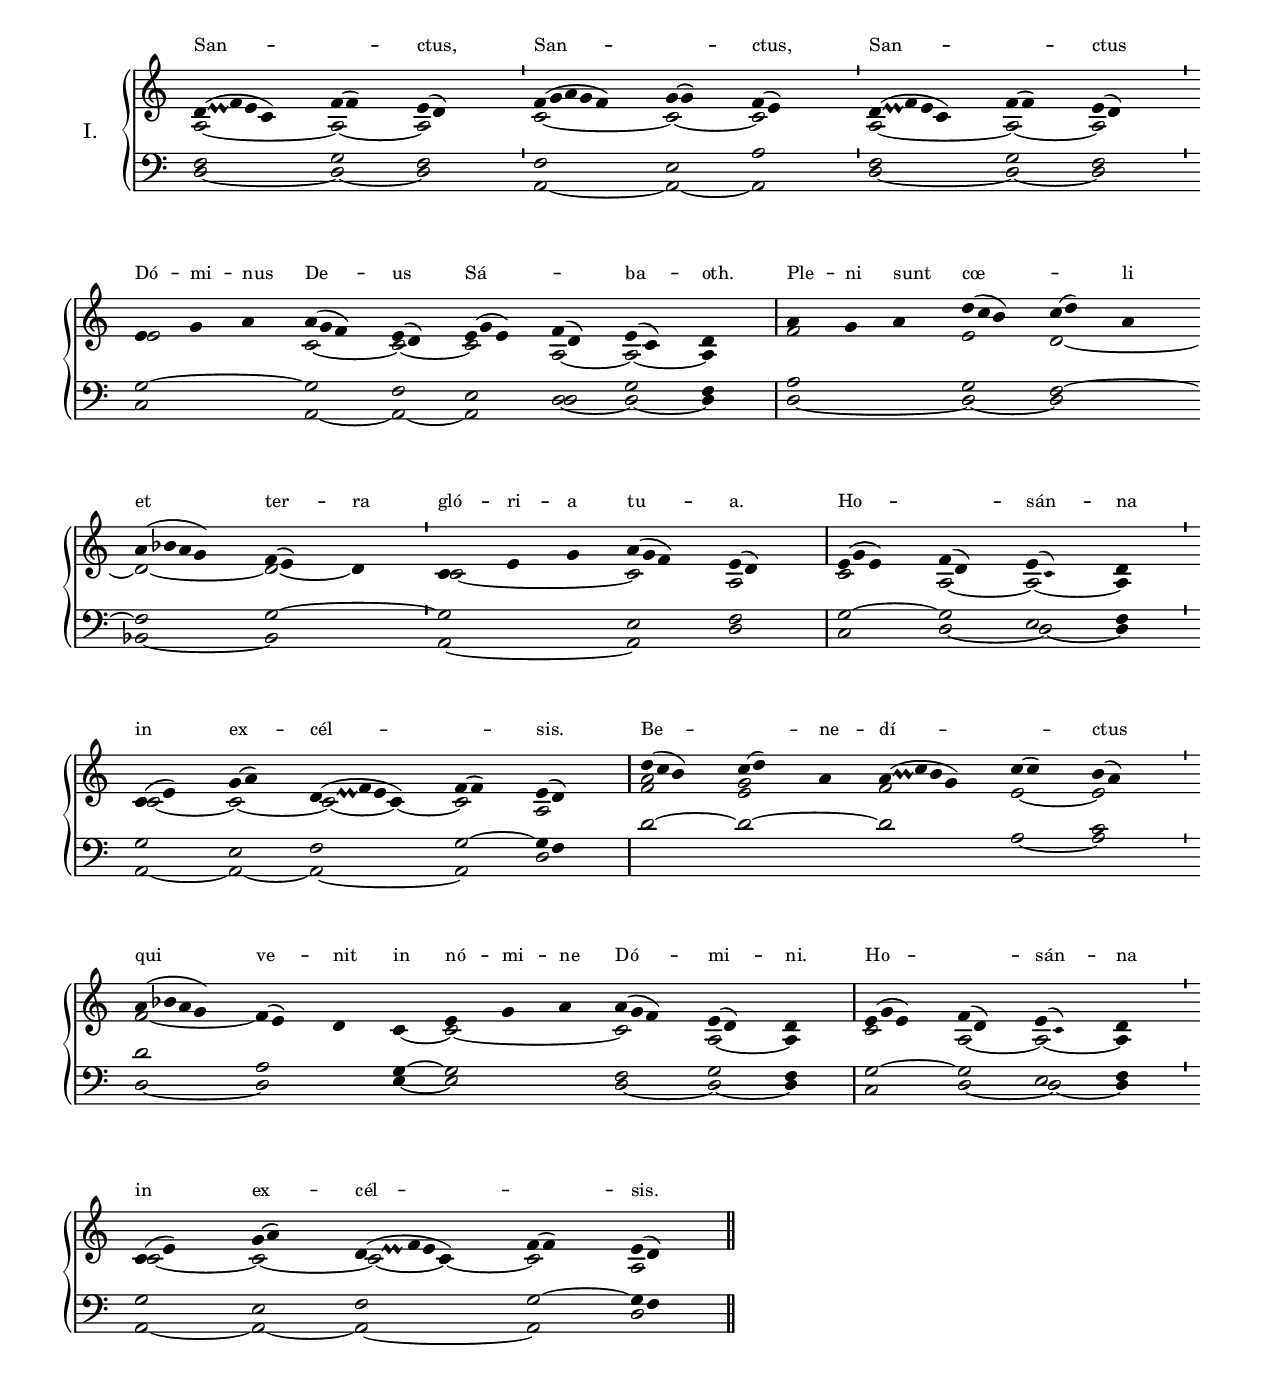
\version "2.18"
\include "gregorian.ly"
\include "noh2.ily"

%Page reference: page v.82
%(volume.page)

%Proofed 3/14

global = {
 \key d \dorian
 \cadenzaOn 
 \override Glissando #'thickness = #2.0
}

chantText = \lyricmode {
San -- _ ctus, San -- _ ctus, San -- _ ctus Dó -- mi -- nus De -- us Sá -- _ ba -- oth. 
Ple -- ni sunt cœ -- _ li et ter -- ra gló -- ri -- a tu -- a. 
Ho -- _ sán -- na in ex -- cél -- _ sis. 
Be -- _ ne -- dí -- _ ctus qui ve -- nit in nó -- mi -- ne Dó -- mi -- ni. 
Ho -- _ sán -- na in ex -- cél -- _ sis. }

chantMusic = {
\tieDown   d'4 ( \quil e' f'4 e'4 c'4) f'4 ( f'4) e'4 ( d'4) \divisioMinima
 f'4 ( g'4 a'4 g'4 f'4) g'4 ( g'4) f'4 ( e'4) \divisioMinima
 d'4 ( \quil e' f'4 e'4 c'4) f'4 ( f'4) e'4 ( d'4) \divisioMinima
 \forceBreak
 e'4 g'4 a'4 a'4 ( g'4 f'4) e'4 ( d'4) e'4 ( g'4 e'4) f'4 ( d'4) e'4 ( c'4) d'4 \divisioMaxima
 a'4 g'4 a'4 d''4 ( c''4 b'4) c''4 ( d''4) a'4 \forceBreak
  a'4 ( bes'4 a'4 g'4) f'4 ( e'4) d'4 \divisioMinima
 c'4 e'4 g'4 a'4 ( g'4 f'4) e'4 ( d'4) \divisioMaxima
 e'4 ( g'4 e'4) f'4 ( d'4) e'4 ( \once \tweak #'font-size #-4 c' ) d'4 \divisioMinima
 \forceBreak
 c'4 ( e'4) g'4 ( a'4) d'4 ( \quil e' f'4 e'4 c'4) f'4 ( f'4) e'4 ( d'4) \divisioMaxima
 d''4 ( c''4 b'4) c''4 ( d''4) a'4 a'4 ( \quil b' c''4 b'4 g'4) c''4 ( c''4) b'4 ( a'4) \divisioMinima
 \forceBreak
  a'4 ( bes'4 a'4 g'4) f'4 ( e'4) d'4 c'4 e'4 g'4 a'4 a'4 ( g'4 f'4) e'4 ( d'4) d'4 \divisioMaxima
 e'4 ( g'4 e'4) f'4 ( d'4) e'4 ( \once \tweak #'font-size #-4 c' ) d'4 \divisioMinima
 \forceBreak
 c'4 ( e'4) g'4 ( a'4) d'4 ( \quil e' f'4 e'4 c'4) f'4 ( f'4) e'4 ( d'4) \finalis

}

altoMusic = {
a2*5/2 ~ a2 ~ a2 \divisioMinima
c'2*5/2 ~ c'2 ~ c'2 \divisioMinima
a2*5/2 ~ a2 ~ a2 \divisioMinima
e'2*3/2 c'2*3/2 ~ c'2 ~ c'2*3/2 a2 ~ a2 ~ a4 \divisioMaxima
f'2*3/2 e'2*3/2 d'2*3/2 ~ d'2*4/2 ~ d'2 ~ d'4 \divisioMinima
c'2*3/2 ~ c'2*3/2 a2 \divisioMaxima
c'2*3/2 a2 ~ a2 ~ a4 \divisioMinima
c'2 ~ c'2 ~ c'2*4/2 ~ c'4 ~ c'2 a2 \divisioMaxima
<a' f'>2*3/2 <g' e'>2*3/2 f'2*5/2 e'2 ~ e'2 f'2*4/2 ~ f'4 r2 c'4 ~ c'2*3/2 ~ c'2*3/2 a2 ~ a4 \divisioMaxima
c'2*3/2 a2 ~ a2 ~ a4 \divisioMinima
c'2 ~ c'2 ~ c'2*4/2 ~ c'4 ~ c'2 a2 \finalis
}

tenorMusic = {
f2*5/2 g2 f2 \divisioMinima
f2*5/2 e2 a2 \divisioMinima
f2*5/2 g2 f2 \divisioMinima
g2*3/2 ~ g2*3/2 f2 e2*3/2 \shiftRight d2 g2 f4 \divisioMaxima
a2*3/2 g2*3/2 f2*3/2 ~ f2*4/2 g2*3/2 ~ \divisioMinima
g2*3/2 e2*3/2 f2 \divisioMaxima
g2*3/2 ~ g2 e2 f4 \divisioMinima
g2 e2 f2*5/2 g2 ~ g4 f4 \divisioMaxima
d'2*3/2 ~ d'2*3/2 ~ d'2*5/2 r2 c'2 \divisioMinima d'2*4/2 a2*3/2 g4 ~ g2*3/2 f2*3/2 g2 f4 \divisioMaxima
g2*3/2 ~ g2 e2 f4 \divisioMinima
g2 e2 f2*5/2 g2 ~ g4 f4 \finalis
}

bassMusic = {
d2*5/2 ~ d2 ~ d2 \divisioMinima
a,2*5/2 ~ a,2 ~ a,2 \divisioMinima
d2*5/2 ~ d2 ~ d2 \divisioMinima
c2*3/2 a,2*3/2 ~ a,2 ~ a,2*3/2 d2 ~ d2 ~ d4 \divisioMaxima
d2*3/2 ~ d2*3/2 ~ d2*3/2 bes,2*4/2 ~ bes,2*3/2 \divisioMinima
a,2*3/2 ~ a,2*3/2 d2 \divisioMaxima
c2*3/2 d2 ~ d2 ~ d4 \divisioMinima
a,2 ~ a,2 ~ a,2*5/2 ~ a,2 d2 \divisioMaxima
r2*11/2 a2 ~ a2 d2*4/2 ~ d2*3/2 e4 ~ e2*3/2 d2*3/2 ~ d2 ~ d4 \divisioMaxima
c2*3/2 d2 ~ d2 ~ d4 \divisioMinima
a,2 ~ a,2 ~ a,2*5/2 ~ a,2 d2 \finalis
}

voiceLines = {
\voiceLineStyle


}

\score{
  <<
    \new Lyrics
    \new GrandStaff <<
      \set GrandStaff.autoBeaming = ##f
      \set GrandStaff.instrumentName = \markup \center-column {
        "I."
      }
      \new Staff = up <<
        \new Voice = "chant" {
          \voiceOne \global \chantMusic
        }
        \new Voice {
          \voiceTwo \global \altoMusic
        }
      >>

      \new Staff = down <<
        \clef bass
        \new Voice {
          \voiceOne \global \tenorMusic
        }
        \new Voice {
          \voiceTwo \global \bassMusic
        }
	\new Voice {
        \voiceThree \global \voiceLines
        }
      >>
    >>
    \context Lyrics {
      \lyricsto chant {
      \chantText
    }
    }
  >>
  \layout{
  }
  
}
